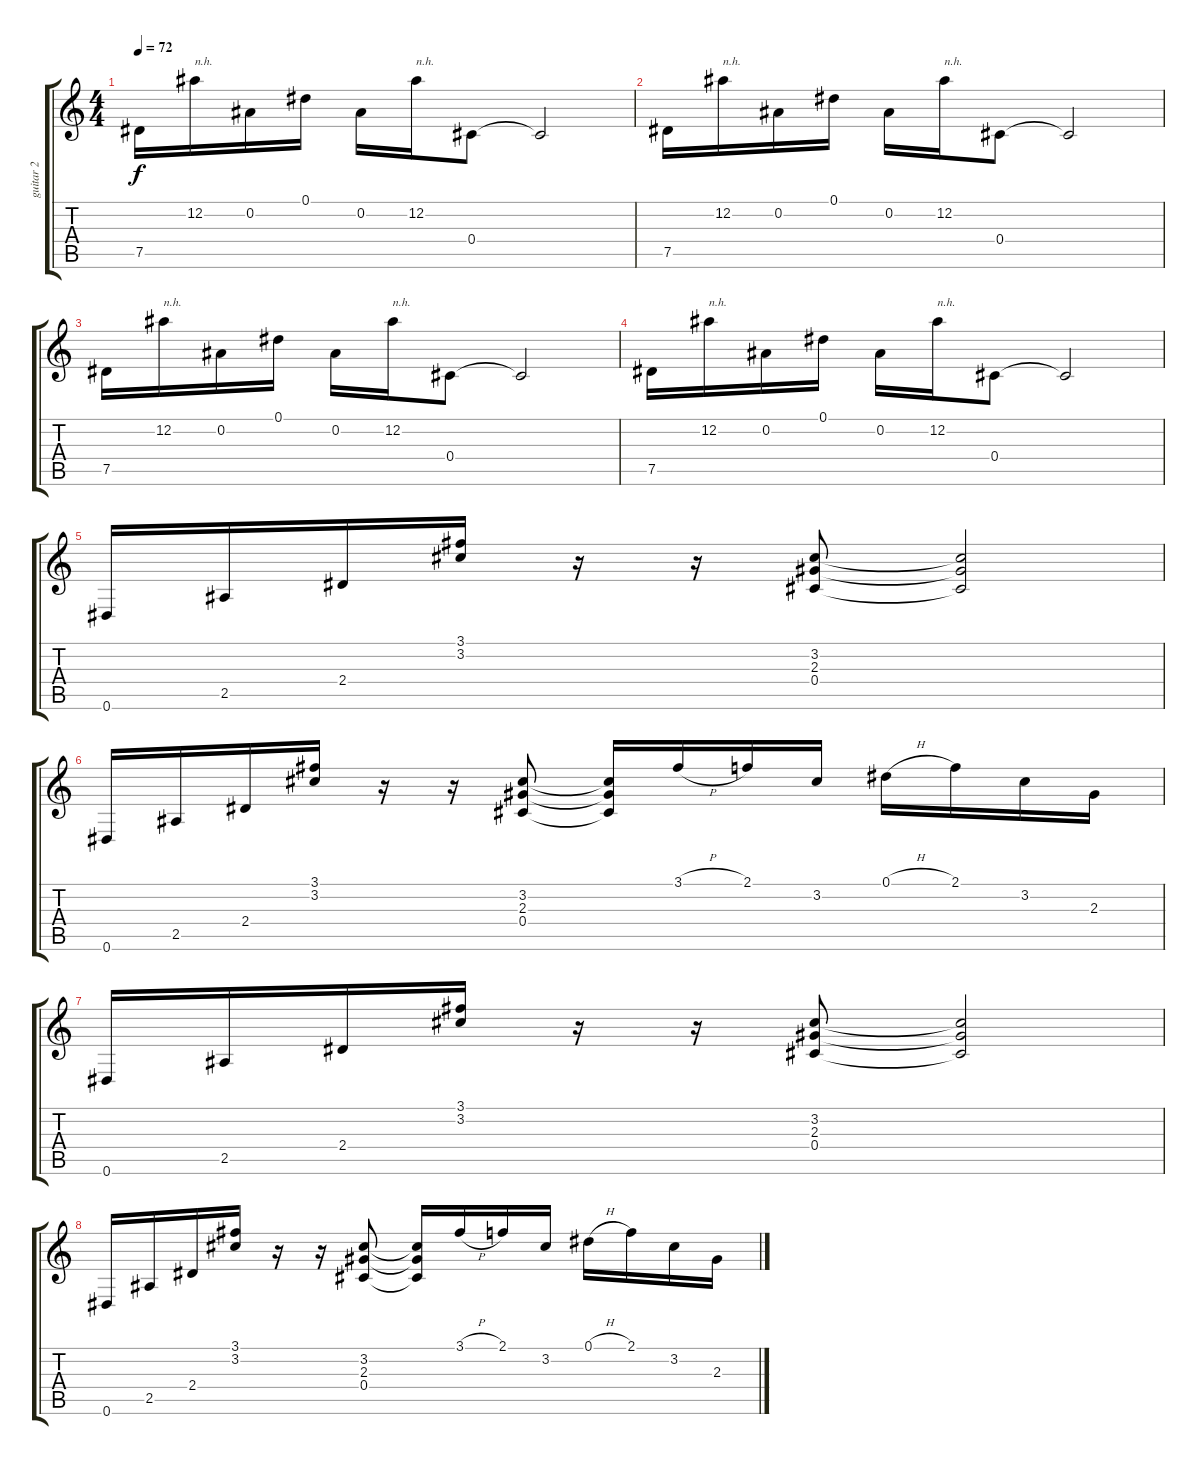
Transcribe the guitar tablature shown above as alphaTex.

\track ("guitar 2" "guitar 2") {instrument electricguitarclean}
\staff {score tabs}
\tuning (Eb4 Bb3 Gb3 Db3 Ab2 Eb2) {hide}
\ts (4 4)
\tempo 72
\clef g2
\ks c
7.5.16{dy f} 12.2.16{txt "n.h."} 0.2.16 0.1.16 0.2.16 12.2.16{txt "n.h."} 0.4.8 0.4{t}.2 |
7.5.16 12.2.16{txt "n.h."} 0.2.16 0.1.16 0.2.16 12.2.16{txt "n.h."} 0.4.8 0.4{t}.2 |
7.5.16 12.2.16{txt "n.h."} 0.2.16 0.1.16 0.2.16 12.2.16{txt "n.h."} 0.4.8 0.4{t}.2 |
7.5.16 12.2.16{txt "n.h."} 0.2.16 0.1.16 0.2.16 12.2.16{txt "n.h."} 0.4.8 0.4{t}.2 |
0.6.16 2.5.16 2.4.16 (3.1 3.2).16 r.16 r.16 (3.2 2.3 0.4).8 (3.2{t} 2.3{t} 0.4{t}).2 |
0.6.16 2.5.16 2.4.16 (3.1 3.2).16 r.16 r.16 (3.2 2.3 0.4).8 (3.2{t} 2.3{t} 0.4{t}).16 3.1{h}.16 2.1.16 3.2.16 0.1{h}.16 2.1.16 3.2.16 2.3.16 |
0.6.16 2.5.16 2.4.16 (3.1 3.2).16 r.16 r.16 (3.2 2.3 0.4).8 (3.2{t} 2.3{t} 0.4{t}).2 |
0.6.16 2.5.16 2.4.16 (3.1 3.2).16 r.16 r.16 (3.2 2.3 0.4).8 (3.2{t} 2.3{t} 0.4{t}).16 3.1{h}.16 2.1.16 3.2.16 0.1{h}.16 2.1.16 3.2.16 2.3.16
